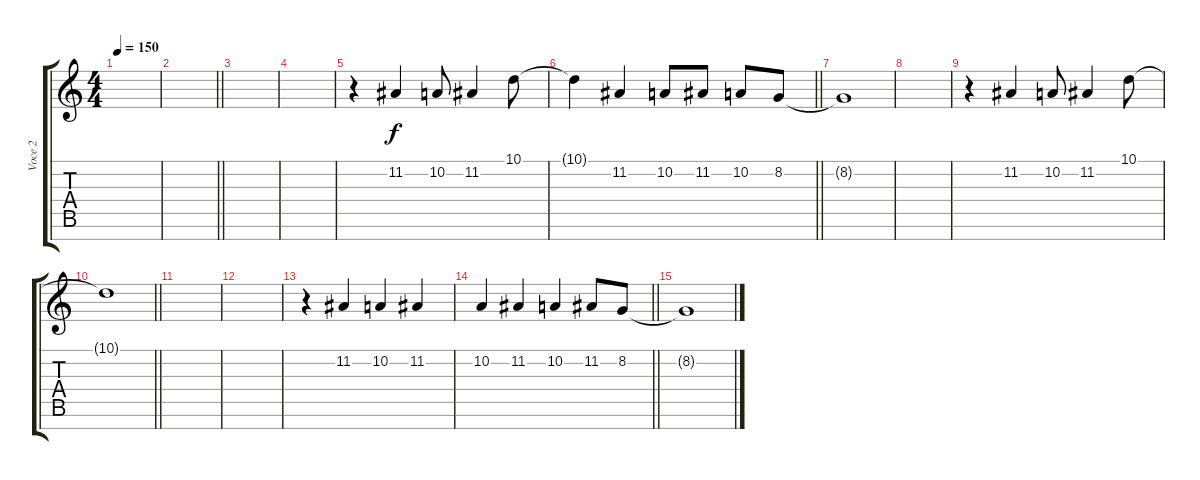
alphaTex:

\track ("Voce 2" "Voce 2") {instrument lead1square}
\staff {score tabs}
\tuning (E4 B3 G3 D3 A2 E2 B1) {hide}
\ts (4 4)
\tempo 150
\clef g2
\ks c
|
\barLineRight lightlight
|
|
|
r.4 11.2.4 10.2.8 11.2.4 10.1.8 |
\barLineRight lightlight
10.1{t}.4 11.2.4 10.2.8 11.2.8 10.2.8 8.2.8 |
8.2{t}.1 |
|
r.4 11.2.4 10.2.8 11.2.4 10.1.8 |
\barLineRight lightlight
10.1{t}.1 |
|
|
r.4 11.2.4 10.2.4 11.2.4 |
\barLineRight lightlight
10.2.4 11.2.4 10.2.4 11.2.8 8.2.8 |
8.2{t}.1
